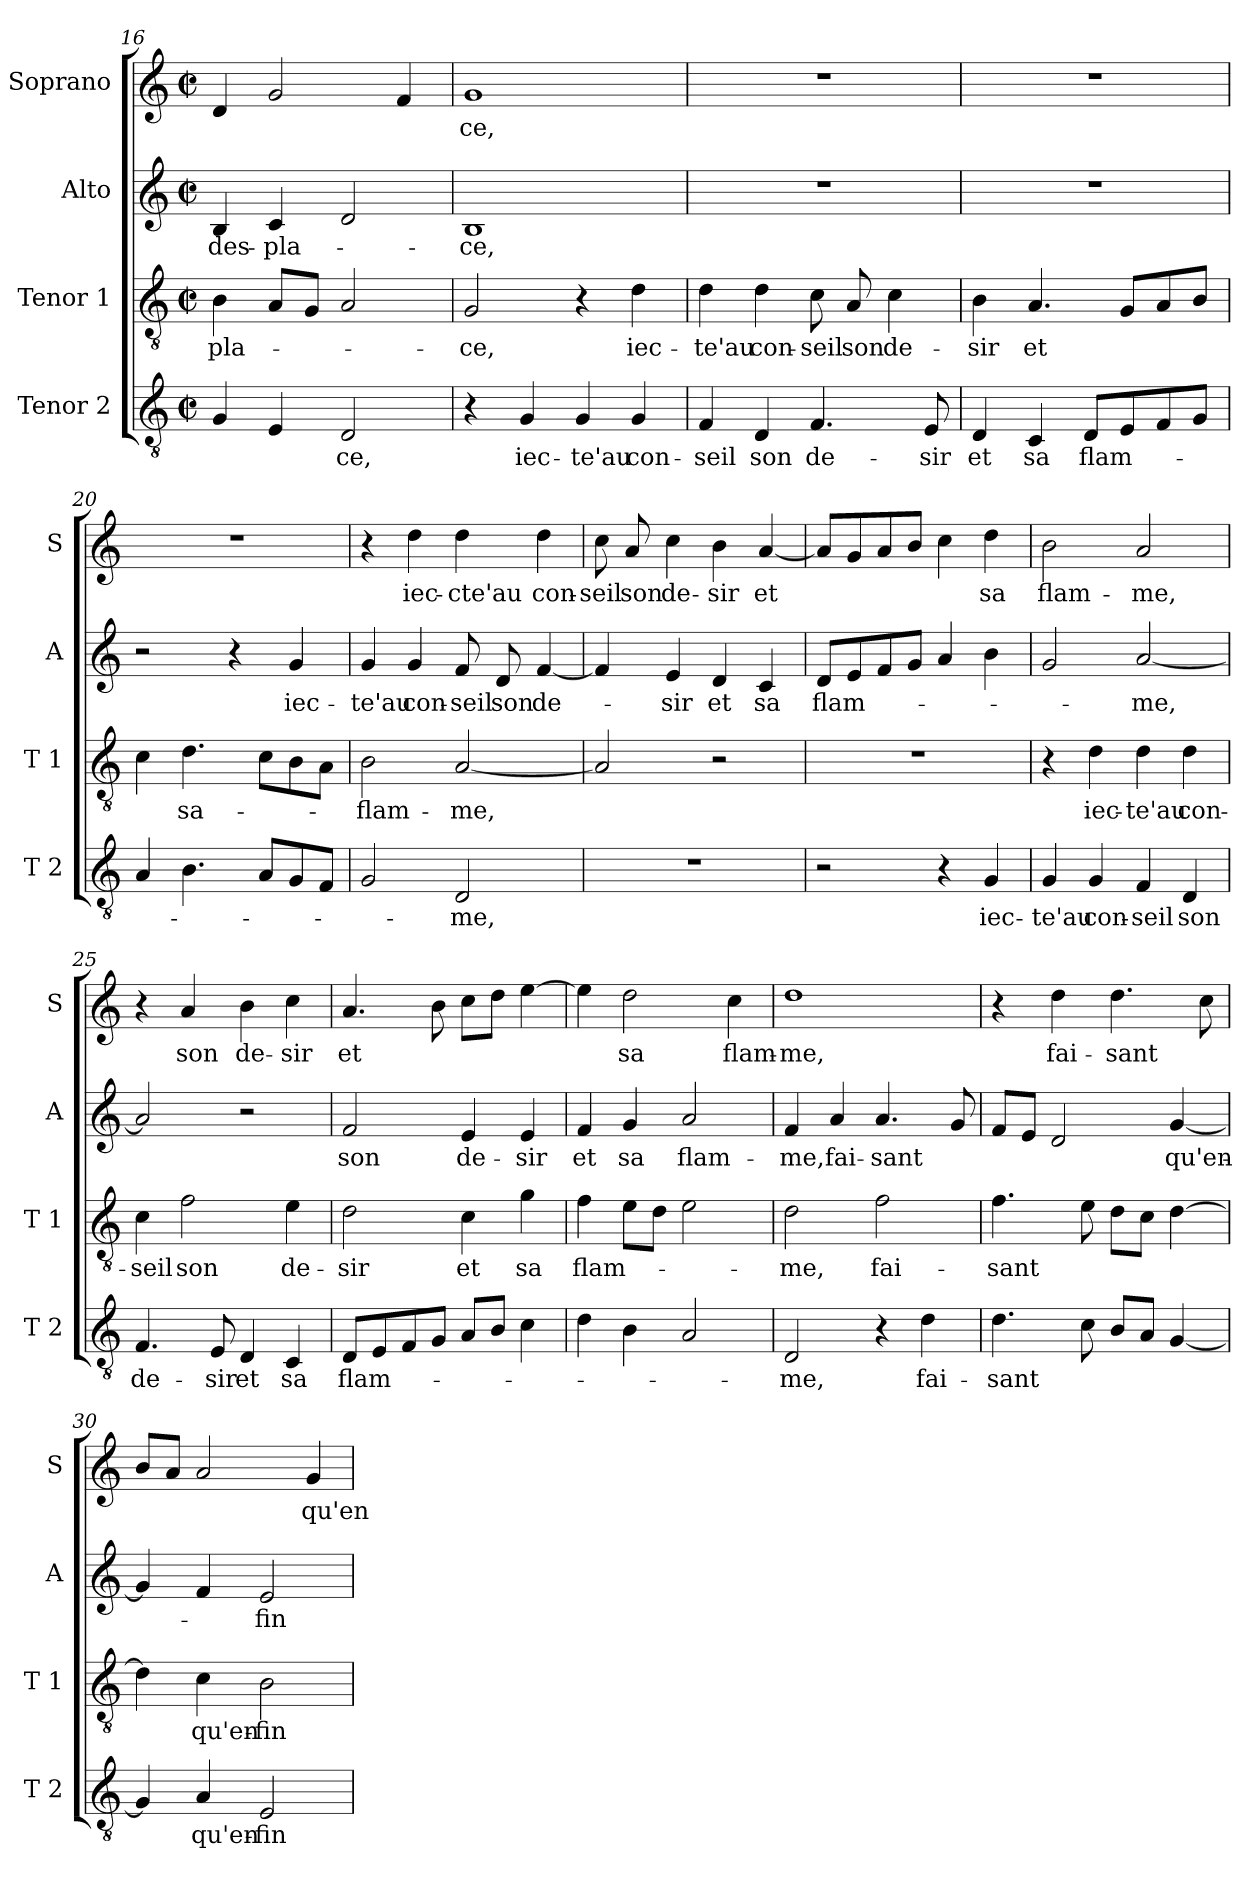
**kern	**text	**kern	**text	**kern	**text	**kern	**text
*part4	*part4	*part3	*part3	*part2	*part2	*part1	*part1
*staff4	*staff4	*staff3	*staff3	*staff2	*staff2	*staff1	*staff1
*I"Tenor 2	*	*I"Tenor 1	*	*I"Alto	*	*I"Soprano	*
*I'T 2	*	*I'T 1	*	*I'A	*	*I'S	*
!!LO:LB:g=z
*clefGv2	*	*clefGv2	*	*clefG2	*	*clefG2	*
*k[]	*	*k[]	*	*k[]	*	*k[]	*
*C:	*	*C:	*	*C:	*	*C:	*
*M2/2	*	*M2/2	*	*M2/2	*	*M2/2	*
*met(c|)	*	*met(c|)	*	*met(c|)	*	*met(c|)	*
=16	=16	=16	=16	=16	=16	=16	=16
!	!	!	!LO:LY:b	!	!LO:LY:b	!	!
4G/	.	4B\	-pla-	4B/	des-	4d/	.
!	!	!	!	!	!LO:LY:b	!	!
4E/	.	8A/L	.	4c/	-pla-	2g/	.
.	.	8G/J	.	.	.	.	.
!	!LO:LY:b	!	!	!	!	!	!
2D/	-ce,	2A/	.	2d/	.	.	.
.	.	.	.	.	.	4f/	.
=17	=17	=17	=17	=17	=17	=17	=17
!	!	!	!LO:LY:b	!	!LO:LY:b	!	!LO:LY:b
4r	.	2G/	-ce,	1B	-ce,	1g	-ce,
!	!LO:LY:b	!	!	!	!	!	!
4G/	iec-	.	.	.	.	.	.
!	!LO:LY:b	!	!	!	!	!	!
4G/	-te'au	4r	.	.	.	.	.
!	!LO:LY:b	!	!LO:LY:b	!	!	!	!
4G/	con-	4d\	iec-	.	.	.	.
=18	=18	=18	=18	=18	=18	=18	=18
!	!LO:LY:b	!	!LO:LY:b	!	!	!	!
4F/	-seil	4d\	-te'au	1r	.	1r	.
!	!LO:LY:b	!	!LO:LY:b	!	!	!	!
4D/	son	4d\	con-	.	.	.	.
!	!LO:LY:b	!	!LO:LY:b	!	!	!	!
4.F/	de-	8c\	-seil	.	.	.	.
!	!	!	!LO:LY:b	!	!	!	!
.	.	8A/	son	.	.	.	.
!	!	!	!LO:LY:b	!	!	!	!
.	.	4c\	de-	.	.	.	.
!	!LO:LY:b	!	!	!	!	!	!
8E/	-sir	.	.	.	.	.	.
=19	=19	=19	=19	=19	=19	=19	=19
!	!LO:LY:b	!	!LO:LY:b	!	!	!	!
4D/	et	4B\	-sir	1r	.	1r	.
!	!LO:LY:b	!	!LO:LY:b	!	!	!	!
4C/	sa	4.A/	et	.	.	.	.
!	!LO:LY:b	!	!	!	!	!	!
8D/L	flam-	.	.	.	.	.	.
8E/	.	8G/L	.	.	.	.	.
8F/	.	8A/	.	.	.	.	.
8G/J	.	8B/J	.	.	.	.	.
=20	=20	=20	=20	=20	=20	=20	=20
4A/	.	4c\	.	2r	.	1r	.
!	!	!	!LO:LY:b	!	!	!	!
4.B\	.	4.d\	sa-	.	.	.	.
.	.	.	.	4r	.	.	.
8A/L	.	8c\L	.	.	.	.	.
!	!	!	!	!	!LO:LY:b	!	!
8G/	.	8B\	.	4g/	iec-	.	.
8F/J	.	8A\J	.	.	.	.	.
!!LO:LB:g=z
=21	=21	=21	=21	=21	=21	=21	=21
!	!	!	!LO:LY:b	!	!LO:LY:b	!	!
2G/	.	2B\	-flam-	4g/	-te'au	4r	.
!	!	!	!	!	!LO:LY:b	!	!LO:LY:b
.	.	.	.	4g/	con-	4dd\	iec-
!	!LO:LY:b	!	!LO:LY:b	!	!LO:LY:b	!	!LO:LY:b
2D/	-me,	[2A/	-me,	8f/	-seil	4dd\	-cte'au
!	!	!	!	!	!LO:LY:b	!	!
.	.	.	.	8d/	son	.	.
!	!	!	!	!	!LO:LY:b	!	!LO:LY:b
.	.	.	.	[4f/	de-	4dd\	con-
=22	=22	=22	=22	=22	=22	=22	=22
!	!	!	!	!	!	!	!LO:LY:b
1r	.	2A/]	.	4f/]	.	8cc\	-seil
!	!	!	!	!	!	!	!LO:LY:b
.	.	.	.	.	.	8a/	son
!	!	!	!	!	!LO:LY:b	!	!LO:LY:b
.	.	.	.	4e/	-sir	4cc\	de-
!	!	!	!	!	!LO:LY:b	!	!LO:LY:b
.	.	2r	.	4d/	et	4b\	-sir
!	!	!	!	!	!LO:LY:b	!	!LO:LY:b
.	.	.	.	4c/	sa	[4a/	et
=23	=23	=23	=23	=23	=23	=23	=23
!	!	!	!	!	!LO:LY:b	!	!
2r	.	1r	.	8d/L	flam-	8a/L]	.
.	.	.	.	8e/	.	8g/	.
.	.	.	.	8f/	.	8a/	.
.	.	.	.	8g/J	.	8b/J	.
4r	.	.	.	4a/	.	4cc\	.
!	!LO:LY:b	!	!	!	!	!	!LO:LY:b
4G/	iec-	.	.	4b\	.	4dd\	sa
=24	=24	=24	=24	=24	=24	=24	=24
!	!LO:LY:b	!	!	!	!	!	!LO:LY:b
4G/	-te'au	4r	.	2g/	.	2b\	flam-
!	!LO:LY:b	!	!LO:LY:b	!	!	!	!
4G/	con-	4d\	iec-	.	.	.	.
!	!LO:LY:b	!	!LO:LY:b	!	!LO:LY:b	!	!LO:LY:b
4F/	-seil	4d\	-te'au	[2a/	-me,	2a/	-me,
!	!LO:LY:b	!	!LO:LY:b	!	!	!	!
4D/	son	4d\	con-	.	.	.	.
=25	=25	=25	=25	=25	=25	=25	=25
!	!LO:LY:b	!	!LO:LY:b	!	!	!	!
4.F/	de-	4c\	-seil	2a/]	.	4r	.
!	!	!	!LO:LY:b	!	!	!	!LO:LY:b
.	.	2f\	son	.	.	4a/	son
!	!LO:LY:b	!	!	!	!	!	!
8E/	-sir	.	.	.	.	.	.
!	!LO:LY:b	!	!	!	!	!	!LO:LY:b
4D/	et	.	.	2r	.	4b\	de-
!	!LO:LY:b	!	!LO:LY:b	!	!	!	!LO:LY:b
4C/	sa	4e\	de-	.	.	4cc\	-sir
!!LO:PB:g=z
=26	=26	=26	=26	=26	=26	=26	=26
!	!LO:LY:b	!	!LO:LY:b	!	!LO:LY:b	!	!LO:LY:b
8D/L	flam-	2d\	-sir	2f/	son	4.a/	et
8E/	.	.	.	.	.	.	.
8F/	.	.	.	.	.	.	.
8G/J	.	.	.	.	.	8b\	.
!	!	!	!LO:LY:b	!	!LO:LY:b	!	!
8A/L	.	4c\	et	4e/	de-	8cc\L	.
8B/J	.	.	.	.	.	8dd\J	.
!	!	!	!LO:LY:b	!	!LO:LY:b	!	!
4c\	.	4g\	sa	4e/	-sir	[4ee\	.
=27	=27	=27	=27	=27	=27	=27	=27
!	!	!	!LO:LY:b	!	!LO:LY:b	!	!
4d\	.	4f\	flam-	4f/	et	4ee\]	.
!	!	!	!	!	!LO:LY:b	!	!LO:LY:b
4B\	.	8e\L	.	4g/	sa	2dd\	sa
.	.	8d\J	.	.	.	.	.
!	!	!	!	!	!LO:LY:b	!	!
2A/	.	2e\	.	2a/	flam-	.	.
!	!	!	!	!	!	!	!LO:LY:b
.	.	.	.	.	.	4cc\	flam-
=28	=28	=28	=28	=28	=28	=28	=28
!	!LO:LY:b	!	!LO:LY:b	!	!LO:LY:b	!	!LO:LY:b
2D/	-me,	2d\	-me,	4f/	-me,	1dd	-me,
!	!	!	!	!	!LO:LY:b	!	!
.	.	.	.	4a/	fai-	.	.
!	!	!	!LO:LY:b	!	!LO:LY:b	!	!
4r	.	2f\	fai-	4.a/	-sant	.	.
!	!LO:LY:b	!	!	!	!	!	!
4d\	fai-	.	.	.	.	.	.
.	.	.	.	8g/	.	.	.
=29	=29	=29	=29	=29	=29	=29	=29
!	!LO:LY:b	!	!LO:LY:b	!	!	!	!
4.d\	-sant	4.f\	-sant	8f/L	.	4r	.
.	.	.	.	8e/J	.	.	.
!	!	!	!	!	!	!	!LO:LY:b
.	.	.	.	2d/	.	4dd\	fai-
8c\	.	8e\	.	.	.	.	.
!	!	!	!	!	!	!	!LO:LY:b
8B/L	.	8d\L	.	.	.	4.dd\	-sant
8A/J	.	8c\J	.	.	.	.	.
!	!	!	!	!	!LO:LY:b	!	!
[4G/	.	[4d\	.	[4g/	qu'en-	.	.
.	.	.	.	.	.	8cc\	.
=30	=30	=30	=30	=30	=30	=30	=30
4G/]	.	4d\]	.	4g/]	.	8b/L	.
.	.	.	.	.	.	8a/J	.
!	!LO:LY:b	!	!LO:LY:b	!	!	!	!
4A/	qu'en-	4c\	qu'en-	4f/	.	2a/	.
!	!LO:LY:b	!	!LO:LY:b	!	!LO:LY:b	!	!
2E/	-fin	2B\	-fin	2e/	-fin	.	.
!	!	!	!	!	!	!	!LO:LY:b
.	.	.	.	.	.	4g/	qu'en-
=	=	=	=	=	=	=	=
*-	*-	*-	*-	*-	*-	*-	*-
